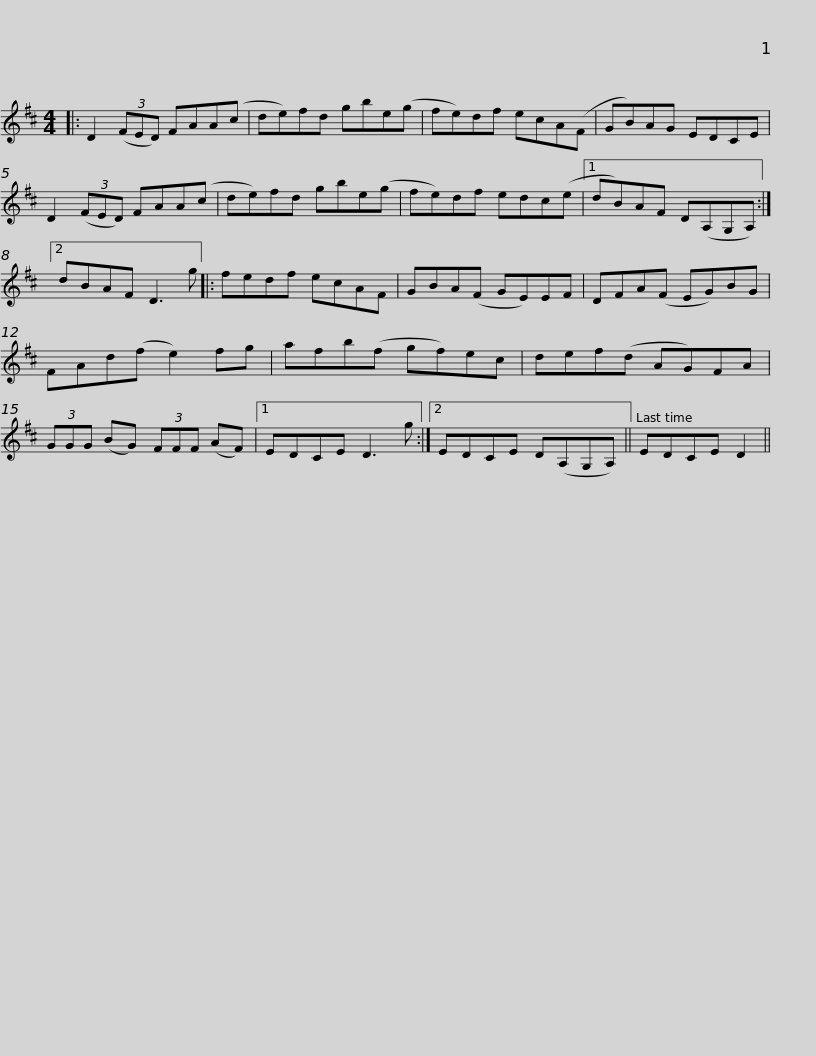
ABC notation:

X:1
L:1/8
M:4/4
I:linebreak $
K:D
V:1 treble
V:1
|: D2 (3(FED) FAA(c | de)fd gbe(g | fe)df ecA(F | GB)AG EDCE | D2 (3(FED) FAA(c |$ %5
 de)fd gbe(g | fe)df edc(e |1 dB)AF D(A,G,A,) :|2 dBAF D3 g |: fedf ecAF |$ %10
 GBA(F GE)EF | DFA(F EG)BG | FAd(f e2) fg | afb(f gf)ec | def(d AG)FA |$ %15
 (3GGG (BG) (3FFF (AF) |1 EDCE D3 g :|2 EDCE D(A,G,A,) || EDCE D2 || %19
